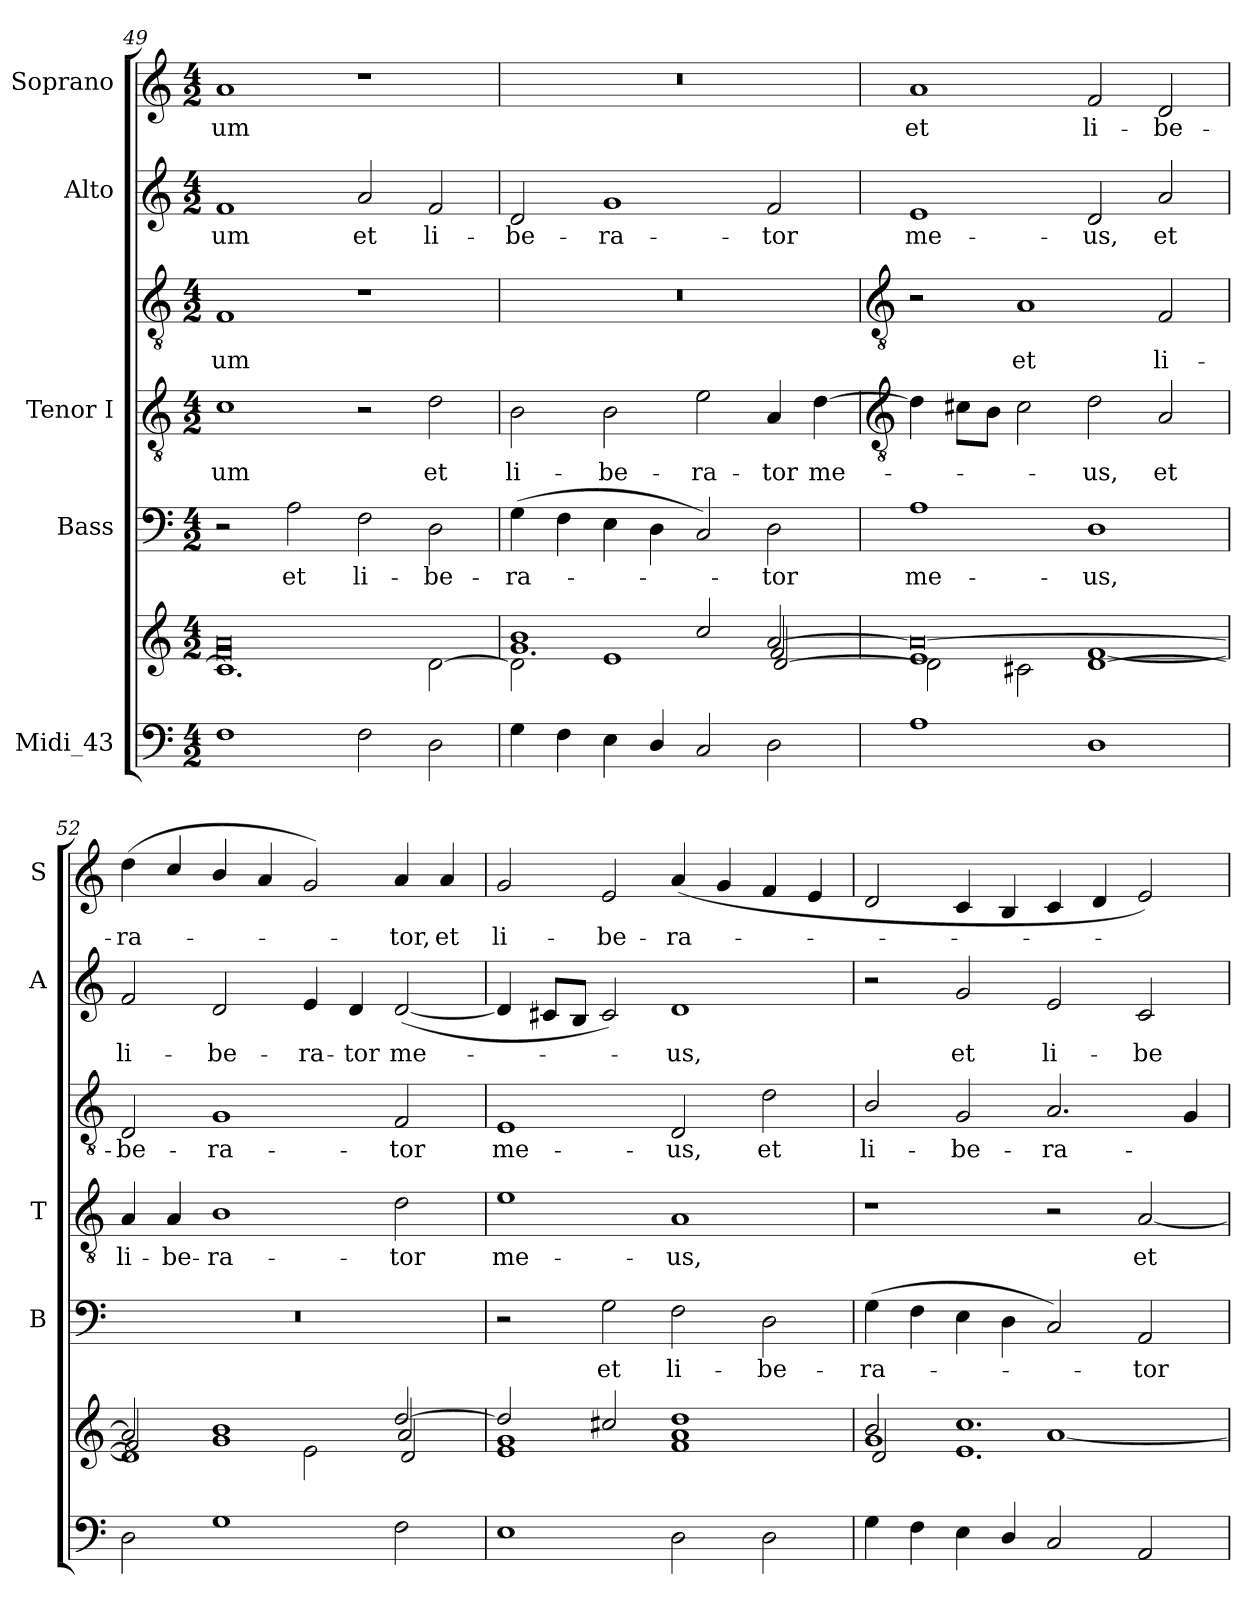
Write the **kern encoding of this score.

**kern	**kern	**kern	**text	**kern	**text	**kern	**text	**kern	**text	**kern	**text
*part5	*part5	*part4	*part4	*part3	*part3	*part3	*part3	*part2	*part2	*part1	*part1
*staff7	*staff6	*staff5	*staff5	*staff4	*staff4	*staff3	*staff3	*staff2	*staff2	*staff1	*staff1
*I"Midi_43	*	*I"Bass	*	*I"Tenor I	*	*	*	*I"Alto	*	*I"Soprano	*
*	*	*I'B	*	*I'T	*	*	*	*I'A	*	*I'S	*
*clefF4	*clefG2	*clefF4	*	*clefGv2	*	*clefGv2	*	*clefG2	*	*clefG2	*
*k[]	*k[]	*k[]	*	*k[]	*	*k[]	*	*k[]	*	*k[]	*
*C:	*C:	*C:	*	*C:	*	*C:	*	*C:	*	*C:	*
*M4/2	*M4/2	*M4/2	*	*M4/2	*	*M4/2	*	*M4/2	*	*M4/2	*
=49	=49	=49	=49	=49	=49	=49	=49	=49	=49	=49	=49
*	*^	*	*	*	*	*	*	*	*	*	*
*	*	*^	*	*	*	*	*	*	*	*	*	*
!	!	!	!	!	!	!	!LO:LY:b	!	!LO:LY:b	!	!LO:LY:b	!	!LO:LY:b
1F	0a/	0f\	1.c\]	2r	.	1c	um	1F	-um	1f	um	1a	-um
!	!	!	!	!	!LO:LY:b	!	!	!	!	!	!	!	!
.	.	.	.	2A	et	.	.	.	.	.	.	.	.
!	!	!	!	!	!LO:LY:b	!	!	!	!	!	!LO:LY:b	!	!
2F	.	.	.	2F	li-	2r	.	1r	.	2a	et	1r	.
!	!	!	!	!	!LO:LY:b	!	!LO:LY:b	!	!	!	!LO:LY:b	!	!
2D	.	.	[2d\	2D	-be-	2d	et	.	.	2f	li-	.	.
=50	=50	=50	=50	=50	=50	=50	=50	=50	=50	=50	=50	=50	=50
!	!	!	!	!	!LO:LY:b	!	!LO:LY:b	!	!	!	!LO:LY:b	!	!
4G	1b/	1.g\	2d\]	(>4G	-ra-	2B	li-	0r	.	2d	-be-	0r	.
4F	.	.	.	4F	.	.	.	.	.	.	.	.	.
!	!	!	!	!	!	!	!LO:LY:b	!	!	!	!LO:LY:b	!	!
4E	.	.	1e\	4E	.	2B	-be-	.	.	1g	-ra-	.	.
4D/	.	.	.	4D	.	.	.	.	.	.	.	.	.
!	!	!	!	!	!	!	!LO:LY:b	!	!	!	!	!	!
2C	2cc/	.	.	2C)	.	2e	-ra-	.	.	.	.	.	.
!	!	!	!	!	!LO:LY:b	!	!LO:LY:b	!	!	!	!LO:LY:b	!	!
2D	[2a/	2f/	[2d/	2D	tor	4A	-tor	.	.	2f	-tor	.	.
!	!	!	!	!	!	!	!LO:LY:b	!	!	!	!	!	!
.	.	.	.	.	.	[4d	me-	.	.	.	.	.	.
!!LO:LB:g=z
=51	=51	=51	=51	=51	=51	=51	=51	=51	=51	=51	=51	=51	=51
*	*	*	*	*	*	*clefGv2	*	*clefGv2	*	*	*	*	*
!	!	!	!	!	!LO:LY:b	!	!	!	!	!	!LO:LY:b	!	!LO:LY:b
1A	0a/_	1e\	2d\]	1A	me-	4d]	.	2r	.	1e	me-	1a	et
.	.	.	.	.	.	8c#XL	.	.	.	.	.	.	.
.	.	.	.	.	.	8BJ	.	.	.	.	.	.	.
!	!	!	!	!	!	!	!	!	!LO:LY:b	!	!	!	!
.	.	.	2c#X\	.	.	2c#	.	1A	et	.	.	.	.
!	!	!	!	!	!LO:LY:b	!	!LO:LY:b	!	!	!	!LO:LY:b	!	!LO:LY:b
1D	.	[1f\	[1d\	1D	-us,	2d	-us,	.	.	2d	-us,	2f	li-
!	!	!	!	!	!	!	!LO:LY:b	!	!LO:LY:b	!	!LO:LY:b	!	!LO:LY:b
.	.	.	.	.	.	2A	et	2F	li-	2a	et	2d	-be-
=52	=52	=52	=52	=52	=52	=52	=52	=52	=52	=52	=52	=52	=52
!	!	!	!	!	!	!	!LO:LY:b	!	!LO:LY:b	!	!LO:LY:b	!	!LO:LY:b
2D	2a/]	2f/]	1d\]	0r	.	4A	li-	2D	be-	2f	li-	(<4dd	-ra-
!	!	!	!	!	!	!	!LO:LY:b	!	!	!	!	!	!
.	.	.	.	.	.	4A	-be-	.	.	.	.	4cc/	.
!	!	!	!	!	!	!	!LO:LY:b	!	!LO:LY:b	!	!LO:LY:b	!	!
1G	1b/	1g\	.	.	.	1B	-ra-	1G	-ra-	2d	-be-	4b/	.
.	.	.	.	.	.	.	.	.	.	.	.	4a	.
!	!	!	!	!	!	!	!	!	!	!	!LO:LY:b	!	!
.	.	.	2e\	.	.	.	.	.	.	4e	-ra-	2g)	.
!	!	!	!	!	!	!	!	!	!	!	!LO:LY:b	!	!
.	.	.	.	.	.	.	.	.	.	4d	-tor	.	.
!	!	!	!	!	!	!	!LO:LY:b	!	!LO:LY:b	!	!LO:LY:b	!	!LO:LY:b
2F	[2dd/	2a/	2d/	.	.	2d	-tor	2F	-tor	(<[2d	me-	4a	tor,
!	!	!	!	!	!	!	!	!	!	!	!	!	!LO:LY:b
.	.	.	.	.	.	.	.	.	.	.	.	4a	et
=53	=53	=53	=53	=53	=53	=53	=53	=53	=53	=53	=53	=53	=53
!	!	!	!	!	!	!	!LO:LY:b	!	!LO:LY:b	!	!	!	!LO:LY:b
1E	2dd/]	1g\	1e\	2r	.	1e	me-	1E	me-	4d]	.	2g	li-
.	.	.	.	.	.	.	.	.	.	8c#XL	.	.	.
.	.	.	.	.	.	.	.	.	.	8BJ	.	.	.
!	!	!	!	!	!LO:LY:b	!	!	!	!	!	!	!	!LO:LY:b
.	2cc#X/	.	.	2G	et	.	.	.	.	2c#)	.	2e	-be-
!	!	!	!	!	!LO:LY:b	!	!LO:LY:b	!	!LO:LY:b	!	!LO:LY:b	!	!LO:LY:b
2D	1dd/	1a\	1f\	2F	li-	1A	-us,	2D	-us,	1d	us,	(<4a	-ra-
.	.	.	.	.	.	.	.	.	.	.	.	4g	.
!	!	!	!	!	!LO:LY:b	!	!	!	!LO:LY:b	!	!	!	!
2D	.	.	.	2D	-be-	.	.	2d	et	.	.	4f	.
.	.	.	.	.	.	.	.	.	.	.	.	4e	.
=54	=54	=54	=54	=54	=54	=54	=54	=54	=54	=54	=54	=54	=54
!	!	!	!	!	!LO:LY:b	!	!	!	!LO:LY:b	!	!	!	!
4G	2b/	1g\	2d/	(>4G	-ra-	1r	.	2B/	li-	2r	.	2d	.
4F	.	.	.	4F	.	.	.	.	.	.	.	.	.
!	!	!	!	!	!	!	!	!	!LO:LY:b	!	!LO:LY:b	!	!
4E	1.cc/	.	1.e\	4E	.	.	.	2G	-be-	2g	et	4c	.
4D/	.	.	.	4D	.	.	.	.	.	.	.	4B	.
!	!	!	!	!	!	!	!	!	!LO:LY:b	!	!LO:LY:b	!	!
2C	.	[1a\	.	2C)	.	2r	.	2.A	-ra-	2e	li-	4c	.
.	.	.	.	.	.	.	.	.	.	.	.	4d	.
!	!	!	!	!	!LO:LY:b	!	!LO:LY:b	!	!	!	!LO:LY:b	!	!
2AA	.	.	.	2AA	tor	[2A	et	.	.	2c	-be-	2e)	.
.	.	.	.	.	.	.	.	4G	.	.	.	.	.
*	*v	*v	*v	*	*	*	*	*	*	*	*	*	*
=	=	=	=	=	=	=	=	=	=	=	=
*-	*-	*-	*-	*-	*-	*-	*-	*-	*-	*-	*-
